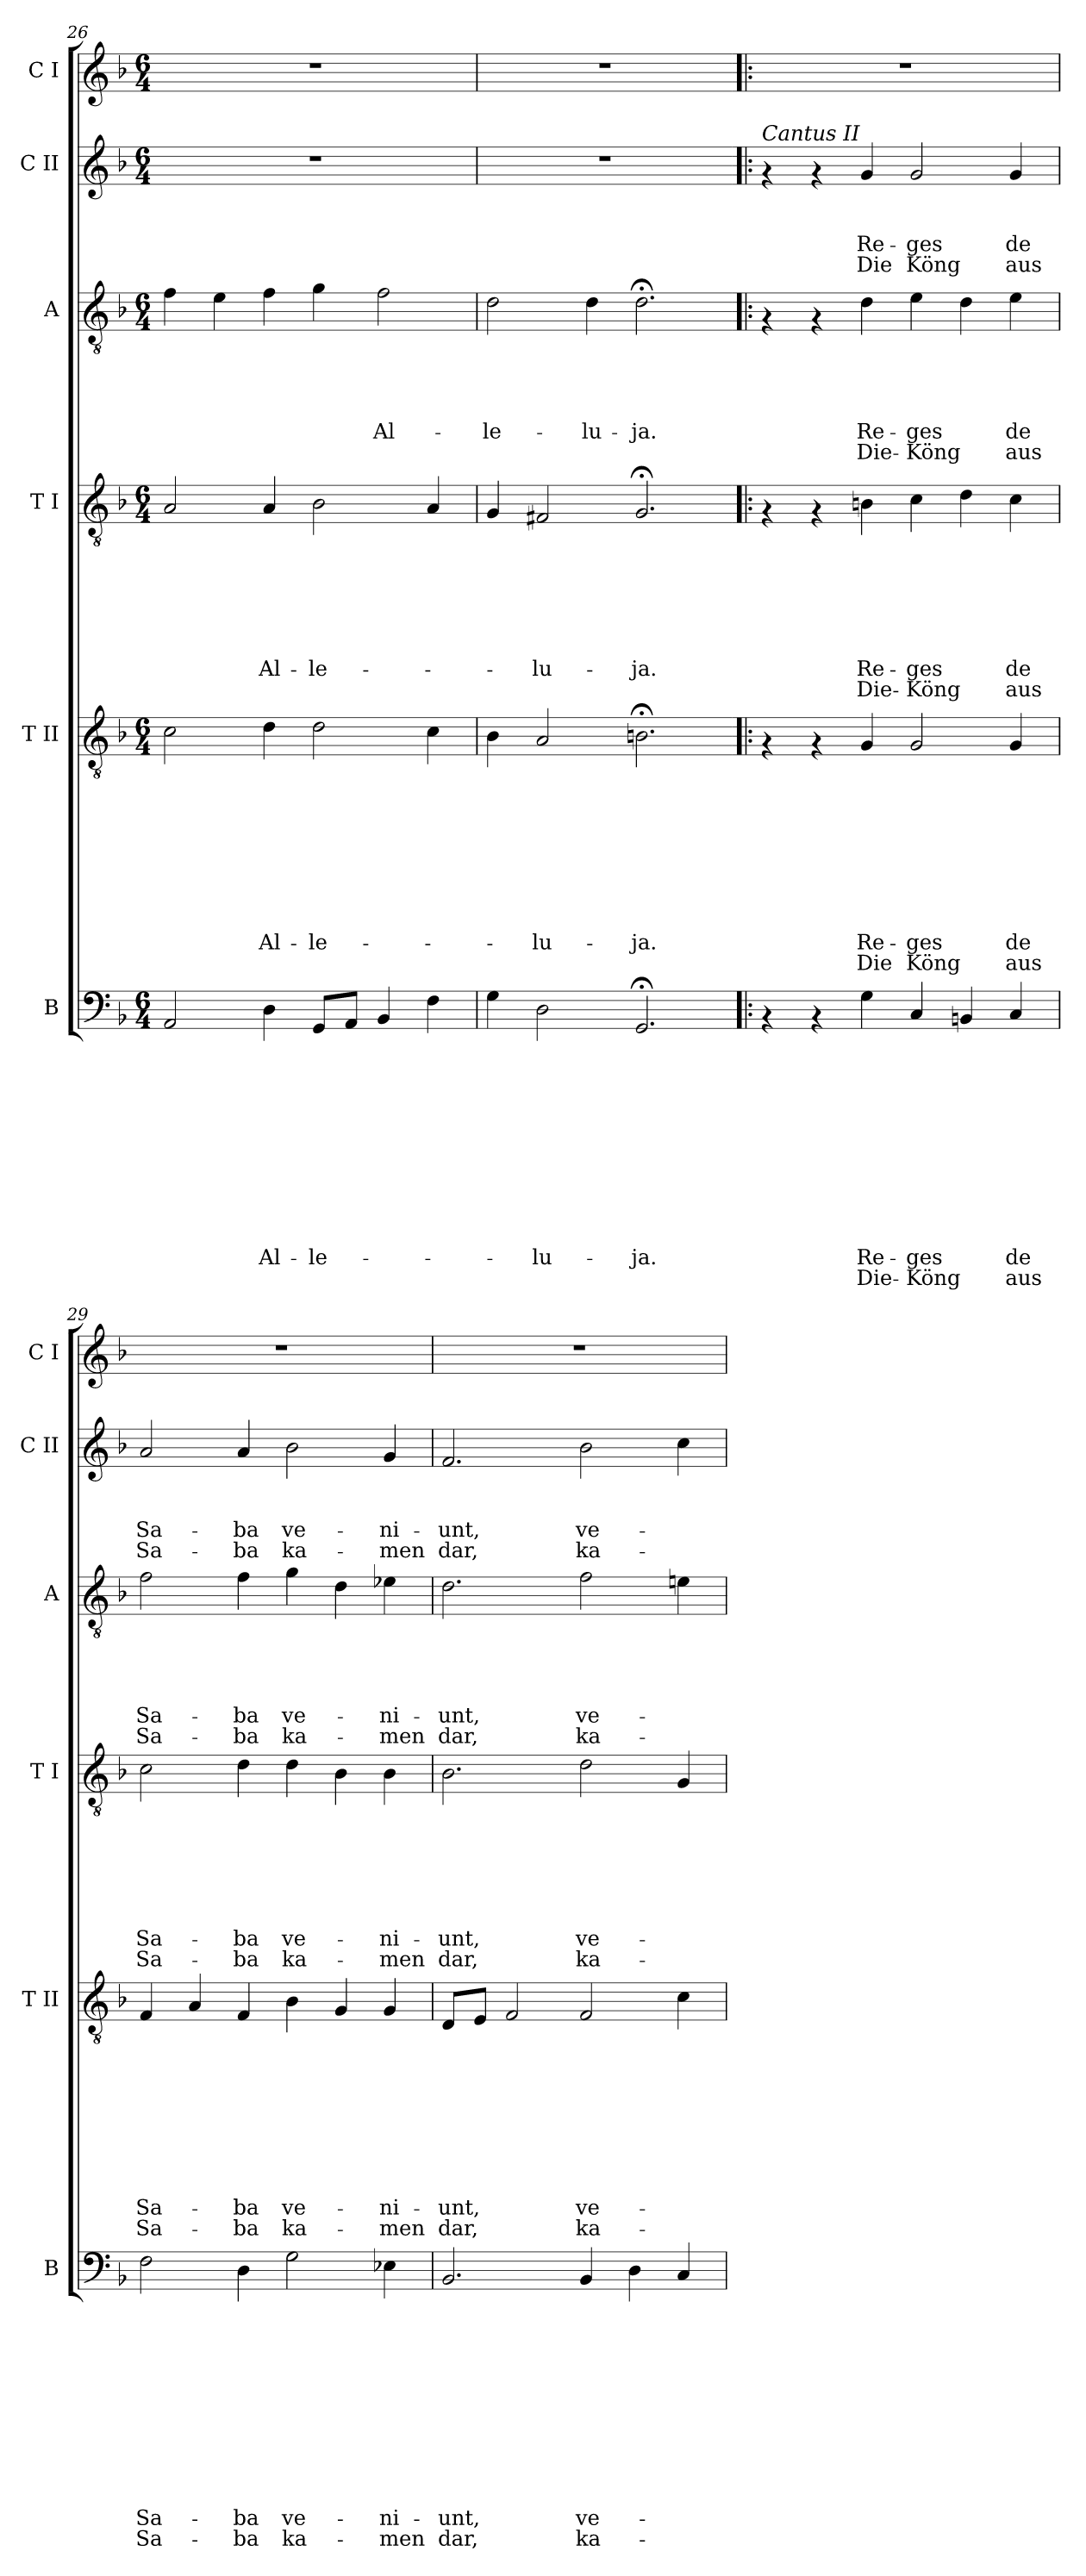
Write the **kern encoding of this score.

**kern	**text	**text	**text	**text	**text	**text	**text	**text	**text	**text	**text	**text	**kern	**text	**text	**text	**text	**text	**text	**text	**text	**text	**text	**kern	**text	**text	**text	**text	**text	**text	**text	**text	**kern	**text	**text	**text	**text	**text	**text	**kern	**text	**text	**text	**text	**kern
*part6	*part6	*part6	*part6	*part6	*part6	*part6	*part6	*part6	*part6	*part6	*part6	*part6	*part5	*part5	*part5	*part5	*part5	*part5	*part5	*part5	*part5	*part5	*part5	*part4	*part4	*part4	*part4	*part4	*part4	*part4	*part4	*part4	*part3	*part3	*part3	*part3	*part3	*part3	*part3	*part2	*part2	*part2	*part2	*part2	*part1
*staff6	*staff6	*staff6	*staff6	*staff6	*staff6	*staff6	*staff6	*staff6	*staff6	*staff6	*staff6	*staff6	*staff5	*staff5	*staff5	*staff5	*staff5	*staff5	*staff5	*staff5	*staff5	*staff5	*staff5	*staff4	*staff4	*staff4	*staff4	*staff4	*staff4	*staff4	*staff4	*staff4	*staff3	*staff3	*staff3	*staff3	*staff3	*staff3	*staff3	*staff2	*staff2	*staff2	*staff2	*staff2	*staff1
*I"B	*	*	*	*	*	*	*	*	*	*	*	*	*I"T II	*	*	*	*	*	*	*	*	*	*	*I"T I	*	*	*	*	*	*	*	*	*I"A	*	*	*	*	*	*	*I"C II	*	*	*	*	*I"C I
*I'B	*	*	*	*	*	*	*	*	*	*	*	*	*I'T II	*	*	*	*	*	*	*	*	*	*	*I'T I	*	*	*	*	*	*	*	*	*I'A	*	*	*	*	*	*	*I'C II	*	*	*	*	*I'C I
*clefF4	*	*	*	*	*	*	*	*	*	*	*	*	*clefGv2	*	*	*	*	*	*	*	*	*	*	*clefGv2	*	*	*	*	*	*	*	*	*clefGv2	*	*	*	*	*	*	*clefG2	*	*	*	*	*clefG2
*k[b-]	*	*	*	*	*	*	*	*	*	*	*	*	*k[b-]	*	*	*	*	*	*	*	*	*	*	*k[b-]	*	*	*	*	*	*	*	*	*k[b-]	*	*	*	*	*	*	*k[b-]	*	*	*	*	*k[b-]
*F:	*	*	*	*	*	*	*	*	*	*	*	*	*F:	*	*	*	*	*	*	*	*	*	*	*F:	*	*	*	*	*	*	*	*	*F:	*	*	*	*	*	*	*F:	*	*	*	*	*F:
*M6/4	*	*	*	*	*	*	*	*	*	*	*	*	*M6/4	*	*	*	*	*	*	*	*	*	*	*M6/4	*	*	*	*	*	*	*	*	*M6/4	*	*	*	*	*	*	*M6/4	*	*	*	*	*M6/4
=26	=26	=26	=26	=26	=26	=26	=26	=26	=26	=26	=26	=26	=26	=26	=26	=26	=26	=26	=26	=26	=26	=26	=26	=26	=26	=26	=26	=26	=26	=26	=26	=26	=26	=26	=26	=26	=26	=26	=26	=26	=26	=26	=26	=26	=26
2AA/	.	.	.	.	.	.	.	.	.	.	.	.	2c\	.	.	.	.	.	.	.	.	.	.	2A/	.	.	.	.	.	.	.	.	4f\	.	.	.	.	.	.	1.r	.	.	.	.	1.r
.	.	.	.	.	.	.	.	.	.	.	.	.	.	.	.	.	.	.	.	.	.	.	.	.	.	.	.	.	.	.	.	.	4e\	.	.	.	.	.	.	.	.	.	.	.	.
!	!	!	!	!	!	!	!	!	!	!	!LO:LY:b	!	!	!	!	!	!	!	!	!	!	!LO:LY:b	!	!	!	!	!	!	!	!	!LO:LY:b	!	!	!	!	!	!	!	!	!	!	!	!	!	!
4D\	.	.	.	.	.	.	.	.	.	.	Al-	.	4d\	.	.	.	.	.	.	.	.	Al-	.	4A/	.	.	.	.	.	.	Al-	.	4f\	.	.	.	.	.	.	.	.	.	.	.	.
!	!	!	!	!	!	!	!	!	!	!	!LO:LY:b	!	!	!	!	!	!	!	!	!	!	!LO:LY:b	!	!	!	!	!	!	!	!	!LO:LY:b	!	!	!	!	!	!	!	!	!	!	!	!	!	!
8GG/L	.	.	.	.	.	.	.	.	.	.	-le-	.	2d\	.	.	.	.	.	.	.	.	-le-	.	2B-\	.	.	.	.	.	.	-le-	.	4g\	.	.	.	.	.	.	.	.	.	.	.	.
8AA/J	.	.	.	.	.	.	.	.	.	.	.	.	.	.	.	.	.	.	.	.	.	.	.	.	.	.	.	.	.	.	.	.	.	.	.	.	.	.	.	.	.	.	.	.	.
!	!	!	!	!	!	!	!	!	!	!	!	!	!	!	!	!	!	!	!	!	!	!	!	!	!	!	!	!	!	!	!	!	!	!	!	!	!	!LO:LY:b	!	!	!	!	!	!	!
4BB-/	.	.	.	.	.	.	.	.	.	.	.	.	.	.	.	.	.	.	.	.	.	.	.	.	.	.	.	.	.	.	.	.	2f\	.	.	.	.	Al-	.	.	.	.	.	.	.
4F\	.	.	.	.	.	.	.	.	.	.	.	.	4c\	.	.	.	.	.	.	.	.	.	.	4A/	.	.	.	.	.	.	.	.	.	.	.	.	.	.	.	.	.	.	.	.	.
=27	=27	=27	=27	=27	=27	=27	=27	=27	=27	=27	=27	=27	=27	=27	=27	=27	=27	=27	=27	=27	=27	=27	=27	=27	=27	=27	=27	=27	=27	=27	=27	=27	=27	=27	=27	=27	=27	=27	=27	=27	=27	=27	=27	=27	=27
!	!	!	!	!	!	!	!	!	!	!	!	!	!	!	!	!	!	!	!	!	!	!	!	!	!	!	!	!	!	!	!	!	!	!	!	!	!	!LO:LY:b	!	!	!	!	!	!	!
4G\	.	.	.	.	.	.	.	.	.	.	.	.	4B-\	.	.	.	.	.	.	.	.	.	.	4G/	.	.	.	.	.	.	.	.	2d\	.	.	.	.	-le-	.	1.r	.	.	.	.	1.r
!	!	!	!	!	!	!	!	!	!	!	!LO:LY:b	!	!	!	!	!	!	!	!	!	!	!LO:LY:b	!	!	!	!	!	!	!	!	!LO:LY:b	!	!	!	!	!	!	!	!	!	!	!	!	!	!
2D\	.	.	.	.	.	.	.	.	.	.	-lu-	.	2A/	.	.	.	.	.	.	.	.	-lu-	.	2F#X/	.	.	.	.	.	.	-lu-	.	.	.	.	.	.	.	.	.	.	.	.	.	.
!	!	!	!	!	!	!	!	!	!	!	!	!	!	!	!	!	!	!	!	!	!	!	!	!	!	!	!	!	!	!	!	!	!	!	!	!	!	!LO:LY:b	!	!	!	!	!	!	!
.	.	.	.	.	.	.	.	.	.	.	.	.	.	.	.	.	.	.	.	.	.	.	.	.	.	.	.	.	.	.	.	.	4d\	.	.	.	.	-lu-	.	.	.	.	.	.	.
!	!	!	!	!	!	!	!	!	!	!	!LO:LY:b	!	!	!	!	!	!	!	!	!	!	!LO:LY:b	!	!	!	!	!	!	!	!	!LO:LY:b	!	!	!	!	!	!	!LO:LY:b	!	!	!	!	!	!	!
2.GG;</	.	.	.	.	.	.	.	.	.	.	-ja.	.	2.Bn;<\	.	.	.	.	.	.	.	.	-ja.	.	2.G;</	.	.	.	.	.	.	-ja.	.	2.d;<\	.	.	.	.	-ja.	.	.	.	.	.	.	.
=28!|:	=28!|:	=28!|:	=28!|:	=28!|:	=28!|:	=28!|:	=28!|:	=28!|:	=28!|:	=28!|:	=28!|:	=28!|:	=28!|:	=28!|:	=28!|:	=28!|:	=28!|:	=28!|:	=28!|:	=28!|:	=28!|:	=28!|:	=28!|:	=28!|:	=28!|:	=28!|:	=28!|:	=28!|:	=28!|:	=28!|:	=28!|:	=28!|:	=28!|:	=28!|:	=28!|:	=28!|:	=28!|:	=28!|:	=28!|:	=28!|:	=28!|:	=28!|:	=28!|:	=28!|:	=28!|:
!	!	!	!	!	!	!	!	!	!	!	!	!	!	!	!	!	!	!	!	!	!	!	!	!	!	!	!	!	!	!	!	!	!	!	!	!	!	!	!	!LO:TX:a:i:t=Cantus II	!	!	!	!	!
4rAA	.	.	.	.	.	.	.	.	.	.	.	.	4rF	.	.	.	.	.	.	.	.	.	.	4rF	.	.	.	.	.	.	.	.	4rF	.	.	.	.	.	.	4rf	.	.	.	.	1.r
4rAA	.	.	.	.	.	.	.	.	.	.	.	.	4rF	.	.	.	.	.	.	.	.	.	.	4rF	.	.	.	.	.	.	.	.	4rF	.	.	.	.	.	.	4rf	.	.	.	.	.
!	!	!	!	!	!	!	!	!	!	!	!LO:LY:b	!LO:LY:b	!	!	!	!	!	!	!	!	!	!LO:LY:b	!LO:LY:b	!	!	!	!	!	!	!	!LO:LY:b	!LO:LY:b	!	!	!	!	!	!LO:LY:b	!LO:LY:b	!	!	!	!LO:LY:b	!LO:LY:b	!
4G\	.	.	.	.	.	.	.	.	.	.	Re-	-Die-	4G/	.	.	.	.	.	.	.	.	Re-	-Die	4Bn\	.	.	.	.	.	.	Re-	-Die-	4d\	.	.	.	.	Re-	-Die-	4g/	.	.	Re-	-Die	.
!	!	!	!	!	!	!	!	!	!	!	!LO:LY:b	!LO:LY:b	!	!	!	!	!	!	!	!	!	!LO:LY:b	!LO:LY:b	!	!	!	!	!	!	!	!LO:LY:b	!LO:LY:b	!	!	!	!	!	!LO:LY:b	!LO:LY:b	!	!	!	!LO:LY:b	!LO:LY:b	!
4C/	.	.	.	.	.	.	.	.	.	.	-ges	-Köng	2G/	.	.	.	.	.	.	.	.	-ges	Köng	4c\	.	.	.	.	.	.	-ges	-Köng	4e\	.	.	.	.	-ges	-Köng	2g/	.	.	-ges	Köng	.
4BBn/	.	.	.	.	.	.	.	.	.	.	.	.	.	.	.	.	.	.	.	.	.	.	.	4d\	.	.	.	.	.	.	.	.	4d\	.	.	.	.	.	.	.	.	.	.	.	.
!	!	!	!	!	!	!	!	!	!	!	!LO:LY:b	!LO:LY:b	!	!	!	!	!	!	!	!	!	!LO:LY:b	!LO:LY:b	!	!	!	!	!	!	!	!LO:LY:b	!LO:LY:b	!	!	!	!	!	!LO:LY:b	!LO:LY:b	!	!	!	!LO:LY:b	!LO:LY:b	!
4C/	.	.	.	.	.	.	.	.	.	.	de	aus	4G/	.	.	.	.	.	.	.	.	de	aus	4c\	.	.	.	.	.	.	de	aus	4e\	.	.	.	.	de	aus	4g/	.	.	de	aus	.
=29	=29	=29	=29	=29	=29	=29	=29	=29	=29	=29	=29	=29	=29	=29	=29	=29	=29	=29	=29	=29	=29	=29	=29	=29	=29	=29	=29	=29	=29	=29	=29	=29	=29	=29	=29	=29	=29	=29	=29	=29	=29	=29	=29	=29	=29
!	!	!	!	!	!	!	!	!	!	!	!LO:LY:b	!LO:LY:b	!	!	!	!	!	!	!	!	!	!LO:LY:b	!LO:LY:b	!	!	!	!	!	!	!	!LO:LY:b	!LO:LY:b	!	!	!	!	!	!LO:LY:b	!LO:LY:b	!	!	!	!LO:LY:b	!LO:LY:b	!
2F\	.	.	.	.	.	.	.	.	.	.	Sa-	Sa-	4F/	.	.	.	.	.	.	.	.	Sa-	Sa-	2c\	.	.	.	.	.	.	Sa-	Sa-	2f\	.	.	.	.	Sa-	Sa-	2a/	.	.	Sa-	Sa-	1.r
.	.	.	.	.	.	.	.	.	.	.	.	.	4A/	.	.	.	.	.	.	.	.	.	.	.	.	.	.	.	.	.	.	.	.	.	.	.	.	.	.	.	.	.	.	.	.
!	!	!	!	!	!	!	!	!	!	!	!LO:LY:b	!LO:LY:b	!	!	!	!	!	!	!	!	!	!LO:LY:b	!LO:LY:b	!	!	!	!	!	!	!	!LO:LY:b	!LO:LY:b	!	!	!	!	!	!LO:LY:b	!LO:LY:b	!	!	!	!LO:LY:b	!LO:LY:b	!
4D\	.	.	.	.	.	.	.	.	.	.	-ba	-ba	4F/	.	.	.	.	.	.	.	.	-ba	-ba	4d\	.	.	.	.	.	.	-ba	-ba	4f\	.	.	.	.	-ba	-ba	4a/	.	.	-ba	-ba	.
!	!	!	!	!	!	!	!	!	!	!	!LO:LY:b	!LO:LY:b	!	!	!	!	!	!	!	!	!	!LO:LY:b	!LO:LY:b	!	!	!	!	!	!	!	!LO:LY:b	!LO:LY:b	!	!	!	!	!	!LO:LY:b	!LO:LY:b	!	!	!	!LO:LY:b	!LO:LY:b	!
2G\	.	.	.	.	.	.	.	.	.	.	ve-	ka-	4B-\	.	.	.	.	.	.	.	.	ve-	ka-	4d\	.	.	.	.	.	.	ve-	ka-	4g\	.	.	.	.	ve-	ka-	2b-\	.	.	ve-	ka-	.
.	.	.	.	.	.	.	.	.	.	.	.	.	4G/	.	.	.	.	.	.	.	.	.	.	4B-i\	.	.	.	.	.	.	.	.	4d\	.	.	.	.	.	.	.	.	.	.	.	.
!	!	!	!	!	!	!	!	!	!	!	!LO:LY:b	!LO:LY:b	!	!	!	!	!	!	!	!	!	!LO:LY:b	!LO:LY:b	!	!	!	!	!	!	!	!LO:LY:b	!LO:LY:b	!	!	!	!	!	!LO:LY:b	!LO:LY:b	!	!	!	!LO:LY:b	!LO:LY:b	!
4E-X\	.	.	.	.	.	.	.	.	.	.	-ni-	-men	4G/	.	.	.	.	.	.	.	.	-ni-	-men	4B-\	.	.	.	.	.	.	-ni-	-men	4e-X\	.	.	.	.	-ni-	-men	4g/	.	.	-ni-	-men	.
=30	=30	=30	=30	=30	=30	=30	=30	=30	=30	=30	=30	=30	=30	=30	=30	=30	=30	=30	=30	=30	=30	=30	=30	=30	=30	=30	=30	=30	=30	=30	=30	=30	=30	=30	=30	=30	=30	=30	=30	=30	=30	=30	=30	=30	=30
!	!	!	!	!	!	!	!	!	!	!	!LO:LY:b	!LO:LY:b	!	!	!	!	!	!	!	!	!	!LO:LY:b	!LO:LY:b	!	!	!	!	!	!	!	!LO:LY:b	!LO:LY:b	!	!	!	!	!	!LO:LY:b	!LO:LY:b	!	!	!	!LO:LY:b	!LO:LY:b	!
2.BB-/	.	.	.	.	.	.	.	.	.	.	-unt,	dar,	8D/L	.	.	.	.	.	.	.	.	-unt,	dar,	2.B-\	.	.	.	.	.	.	-unt,	dar,	2.d\	.	.	.	.	-unt,	dar,	2.f/	.	.	-unt,	dar,	1.r
.	.	.	.	.	.	.	.	.	.	.	.	.	8E/J	.	.	.	.	.	.	.	.	.	.	.	.	.	.	.	.	.	.	.	.	.	.	.	.	.	.	.	.	.	.	.	.
.	.	.	.	.	.	.	.	.	.	.	.	.	2F/	.	.	.	.	.	.	.	.	.	.	.	.	.	.	.	.	.	.	.	.	.	.	.	.	.	.	.	.	.	.	.	.
!	!	!	!	!	!	!	!	!	!	!	!LO:LY:b	!LO:LY:b	!	!	!	!	!	!	!	!	!	!LO:LY:b	!LO:LY:b	!	!	!	!	!	!	!	!LO:LY:b	!LO:LY:b	!	!	!	!	!	!LO:LY:b	!LO:LY:b	!	!	!	!LO:LY:b	!LO:LY:b	!
4BB-/	.	.	.	.	.	.	.	.	.	.	ve-	ka-	2F/	.	.	.	.	.	.	.	.	ve-	ka-	2d\	.	.	.	.	.	.	ve-	ka-	2f\	.	.	.	.	ve-	ka-	2b-\	.	.	ve-	ka-	.
4D\	.	.	.	.	.	.	.	.	.	.	.	.	.	.	.	.	.	.	.	.	.	.	.	.	.	.	.	.	.	.	.	.	.	.	.	.	.	.	.	.	.	.	.	.	.
4C/	.	.	.	.	.	.	.	.	.	.	.	.	4c\	.	.	.	.	.	.	.	.	.	.	4G/	.	.	.	.	.	.	.	.	4eni\	.	.	.	.	.	.	4cc\	.	.	.	.	.
=	=	=	=	=	=	=	=	=	=	=	=	=	=	=	=	=	=	=	=	=	=	=	=	=	=	=	=	=	=	=	=	=	=	=	=	=	=	=	=	=	=	=	=	=	=
*-	*-	*-	*-	*-	*-	*-	*-	*-	*-	*-	*-	*-	*-	*-	*-	*-	*-	*-	*-	*-	*-	*-	*-	*-	*-	*-	*-	*-	*-	*-	*-	*-	*-	*-	*-	*-	*-	*-	*-	*-	*-	*-	*-	*-	*-
